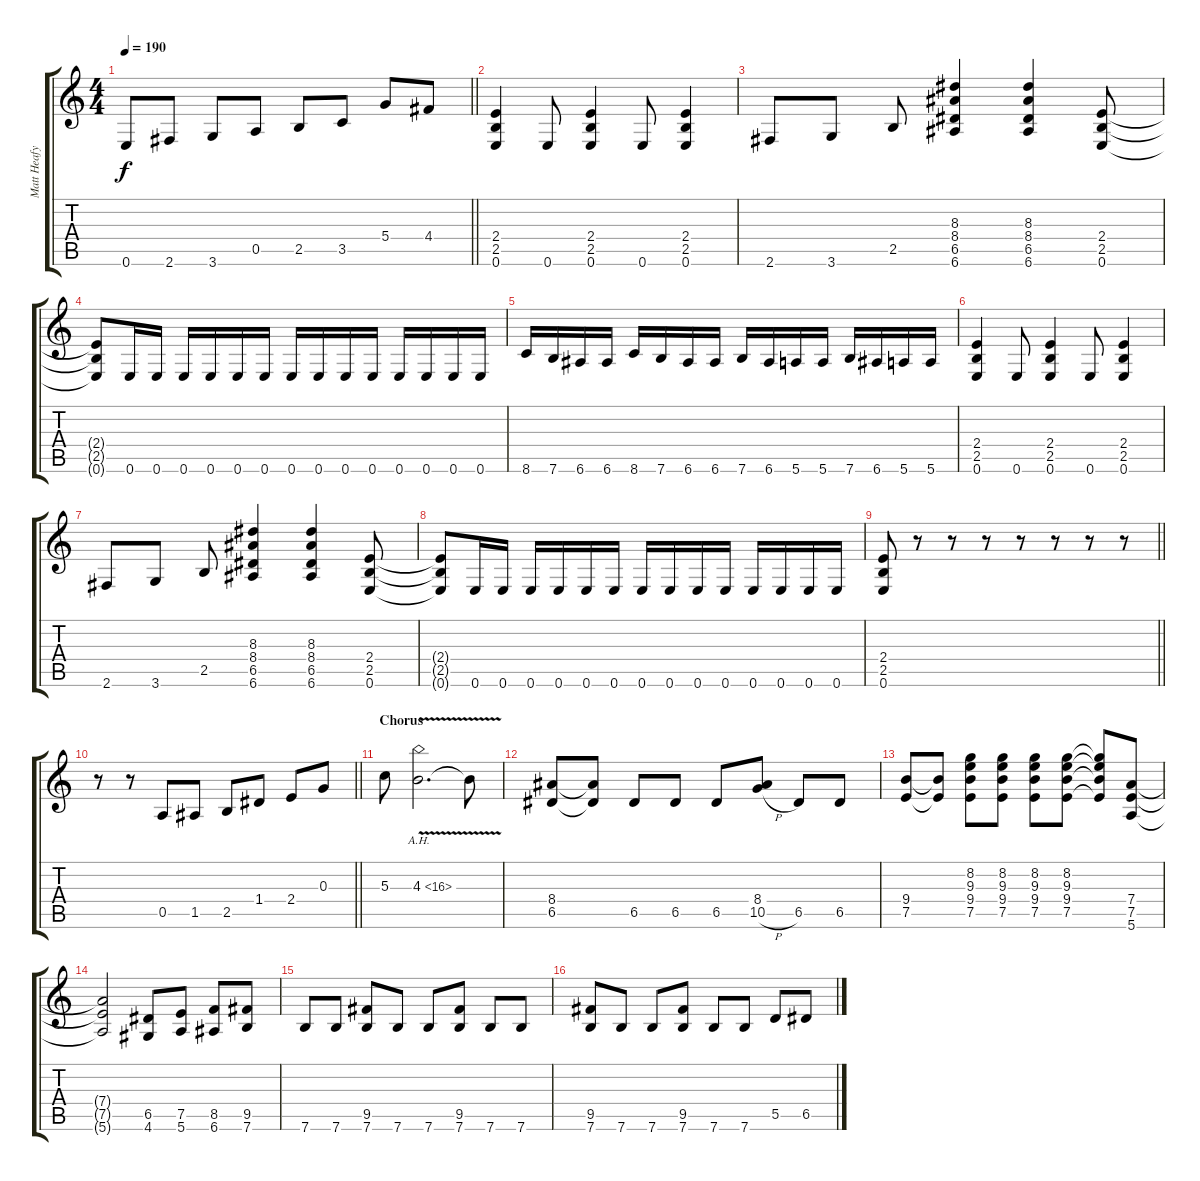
\track ("Matt Heafy" "Matt Heafy") {instrument distortionguitar}
\staff {score tabs}
\tuning (E4 B3 G3 D3 A2 E2) {hide}
\ts (4 4)
\tempo 190
\clef g2
\barLineRight lightlight
\ks c
0.6.8{dy f} 2.6.8 3.6.8 0.5.8 2.5.8 3.5.8 5.4.8 4.4.8 |
(2.4 2.5 0.6).4 0.6.8 (2.4 2.5 0.6).4 0.6.8 (2.4 2.5 0.6).4 |
2.6.8 3.6.8 2.5.8 (8.3 8.4 6.5 6.6).4 (8.3 8.4 6.5 6.6).4 (2.4 2.5 0.6).8 |
(2.4{t} 2.5{t} 0.6{t}).8 0.6.16 0.6.16 0.6.16 0.6.16 0.6.16 0.6.16 0.6.16 0.6.16 0.6.16 0.6.16 0.6.16 0.6.16 0.6.16 0.6.16 |
8.6.16 7.6.16 6.6.16 6.6.16 8.6.16 7.6.16 6.6.16 6.6.16 7.6.16 6.6.16 5.6.16 5.6.16 7.6.16 6.6.16 5.6.16 5.6.16 |
(2.4 2.5 0.6).4 0.6.8 (2.4 2.5 0.6).4 0.6.8 (2.4 2.5 0.6).4 |
2.6.8 3.6.8 2.5.8 (8.3 8.4 6.5 6.6).4 (8.3 8.4 6.5 6.6).4 (2.4 2.5 0.6).8 |
(2.4{t} 2.5{t} 0.6{t}).8 0.6.16 0.6.16 0.6.16 0.6.16 0.6.16 0.6.16 0.6.16 0.6.16 0.6.16 0.6.16 0.6.16 0.6.16 0.6.16 0.6.16 |
\barLineRight lightlight
(2.4 2.5 0.6).8 r.8 r.8 r.8 r.8 r.8 r.8 r.8 |
\barLineRight lightlight
r.8 r.8 0.5.8 1.5.8 2.5.8 1.4.8 2.4.8 0.3.8 |
\section ("" "Chorus")
5.3.8 4.3{ah 12 v}.2{d} 4.3{t}.8 |
(8.4 6.5).8 (8.4{t} 6.5{t}).8 6.5.8 6.5.8 6.5.8 (8.4 10.5{h}).8 6.5.8 6.5.8 |
(9.4 7.5).8 (9.4{t} 7.5{t}).8 (8.2 9.3 9.4 7.5).8 (8.2 9.3 9.4 7.5).8 (8.2 9.3 9.4 7.5).8 (8.2 9.3 9.4 7.5).8 (8.2{t} 9.3{t} 9.4{t} 7.5{t}).8 (7.4 7.5 5.6).8 |
(7.4{t} 7.5{t} 5.6{t}).2 (6.5 4.6).8 (7.5 5.6).8 (8.5 6.6).8 (9.5 7.6).8 |
7.6.8 7.6.8 (9.5 7.6).8 7.6.8 7.6.8 (9.5 7.6).8 7.6.8 7.6.8 |
(9.5 7.6).8 7.6.8 7.6.8 (9.5 7.6).8 7.6.8 7.6.8 5.5.8 6.5.8
